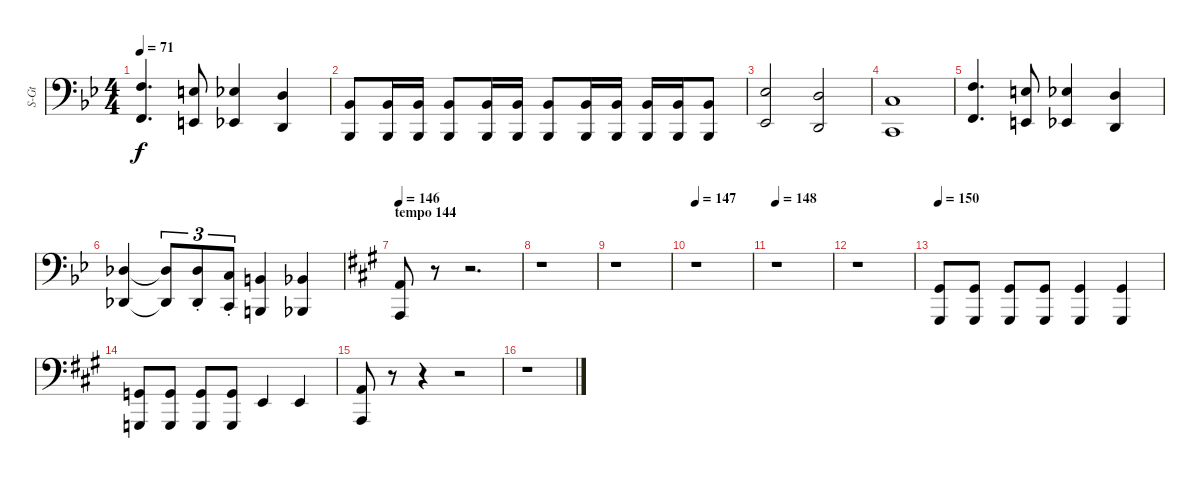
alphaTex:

\bracketExtendMode groupsimilarinstruments
\otherSystemsTrackNameOrientation horizontal
\track ("Piano (LH) (Print)" "S-Gt") {instrument brightacousticpiano}
\staff {score}
\tuning (F2 C2 F1 C1 F0 C0)
\displaytranspose 12
\ts (4 4)
\tempo 71
\clef f4
\ks bb
(0.1{acc forcenatural} 0.3{acc forcenatural}).4{d dy f} (4.2{acc forcenatural} 4.4{acc forcenatural}).8 (3.2{acc b} 3.4{acc b}).4 (2.2{acc forcenatural} 2.4{acc forcenatural}).4 |
(5.3{acc b} 5.5{acc b}).8 (5.3{acc b} 5.5{acc b}).16 (5.3{acc b} 5.5{acc b}).16 (5.3{acc b} 5.5{acc b}).8 (5.3{acc b} 5.5{acc b}).16 (5.3{acc b} 5.5{acc b}).16 (5.3{acc b} 5.5{acc b}).8 (5.3{acc b} 5.5{acc b}).16 (5.3{acc b} 5.5{acc b}).16 (5.3{acc b} 5.5{acc b}).16 (5.3{acc b} 5.5{acc b}).16 (5.3{acc b} 5.5{acc b}).8 |
(3.2{acc b} 3.4{acc b}).2 (2.2{acc forcenatural} 2.4{acc forcenatural}).2 |
(0.2{acc forcenatural} 0.4{acc forcenatural}).1 |
(0.1{acc forcenatural} 0.3{acc forcenatural}).4{d} (4.2{acc forcenatural} 4.4{acc forcenatural}).8 (3.2{acc b} 3.4{acc b}).4 (2.2{acc forcenatural} 2.4{acc forcenatural}).4 |
(1.2{acc b} 1.4{acc b}).4 (1.2{t acc b} 1.4{t acc b}).8{tu (3 2)} (1.2{st acc b} 1.4{st acc b}).8{tu (3 2)} (0.2{st acc forcenatural} 0.4{st acc forcenatural}).8{tu (3 2)} (6.3{acc forcenatural} 6.5{acc forcenatural}).4 (5.3{acc b} 5.5{acc b}).4 |
\section ("" "tempo 144")
\tempo 146
\ks a
(4.3{acc forcenatural} 4.5{acc forcenatural}).8 r.8 r.2{d} |
r.1 |
r.1 |
\tempo 147
r.1 |
\tempo 148
r.1 |
r.1 |
\tempo 150
(3.3{acc #} 3.5{acc #}).8 (3.3{acc #} 3.5{acc #}).8 (3.3{acc #} 3.5{acc #}).8 (3.3{acc #} 3.5{acc #}).8 (3.3{acc #} 3.5{acc #}).4 (3.3{acc #} 3.5{acc #}).4 |
(2.3{acc forcenatural} 2.5{acc forcenatural}).8 (2.3{acc forcenatural} 2.5{acc forcenatural}).8 (2.3{acc forcenatural} 2.5{acc forcenatural}).8 (2.3{acc forcenatural} 2.5{acc forcenatural}).8 4.4{acc forcenatural}.4 4.4{acc forcenatural}.4 |
(4.3{acc forcenatural} 4.5{acc forcenatural}).8 r.8 r.4 r.2 |
r.1
